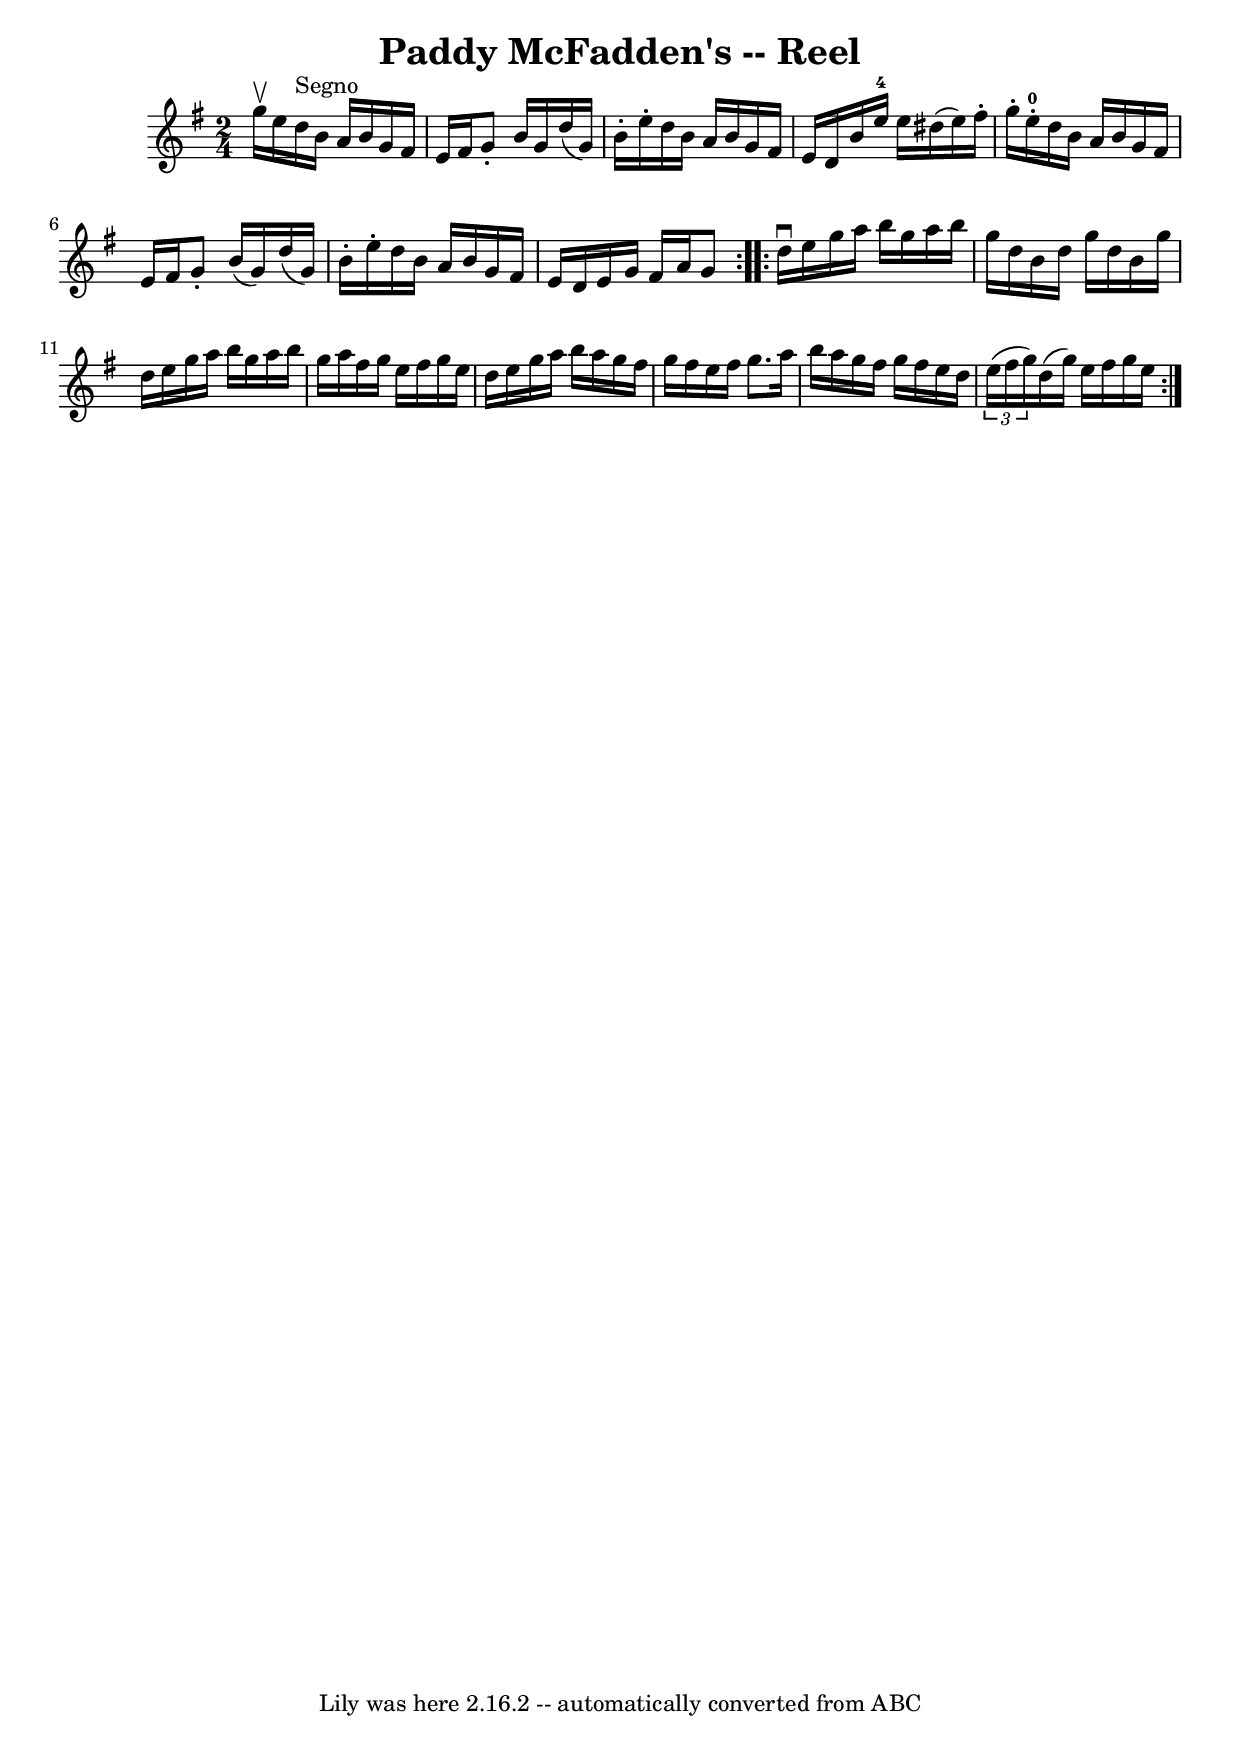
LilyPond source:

\version "2.16.2"
\include "Mammoth.ily"
\header {
  %% book = "Ryan's Mammoth Collection"
  crossRefNumber = "1"
  footnotes = "\\\\179"
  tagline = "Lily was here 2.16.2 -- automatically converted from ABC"
  title = "Paddy McFadden's -- Reel"

}
voicedefault =  {



  \repeat volta 2 {

    \time 2/4 
    \key g \major
 g''16^\upbow e''16    |
    d''16^"Segno"  
    b'16 a'16 b'16 g'16 fis'16 e'16 fis'16    |
    g'8 -.  
    b'16 g'16 d''16 (g'16) b'16 -. e''16 -.   |
    d''16    
    b'16 a'16 b'16 g'16 fis'16 e'16 d'16    |
    b'16    
    e''16-4 e''16 dis''16 (e''16) fis''16 -. g''16 -. e''16 
    -0-.   |
    d''16 b'16 a'16 b'16 g'16 fis'16 e'16   
    fis'16    |
    g'8 -. b'16 (g'16) d''16 (g'16) b'16 -. 
    e''16 -.   |
    d''16 b'16 a'16 b'16 g'16 fis'16 e'16 
    d'16    |
    e'16 g'16 fis'16 a'16 g'8    

  } 
  \repeat volta 2 {
    d''16^\downbow e''16 g''16 a''16 b''16    
    g''16 a''16 b''16    |
    g''16 d''16 b'16 d''16 g''16  
    d''16 b'16 g''16    |
    d''16 e''16 g''16 a''16    
    b''16 g''16 a''16 b''16    |
    g''16 a''16 fis''16    
    g''16 e''16 fis''16 g''16 e''16    |
    d''16 e''16    
    g''16 a''16 b''16 a''16 g''16 fis''16    |
    g''16    
    fis''16 e''16 fis''16 g''8. a''16    |
    b''16 a''16    
    g''16 fis''16 g''16 fis''16 e''16 d''16    |
    
    \times 2/3 { e''16 (fis''16 g''16) 
	       } d''16 (g''16) e''16   
    fis''16 g''16 e''16      
  }   

}

\score{
  <<

    \context Staff="default"
    {
      \voicedefault 
      
    }

  >>
  \layout {
    
  }
  \midi {
  }

}
